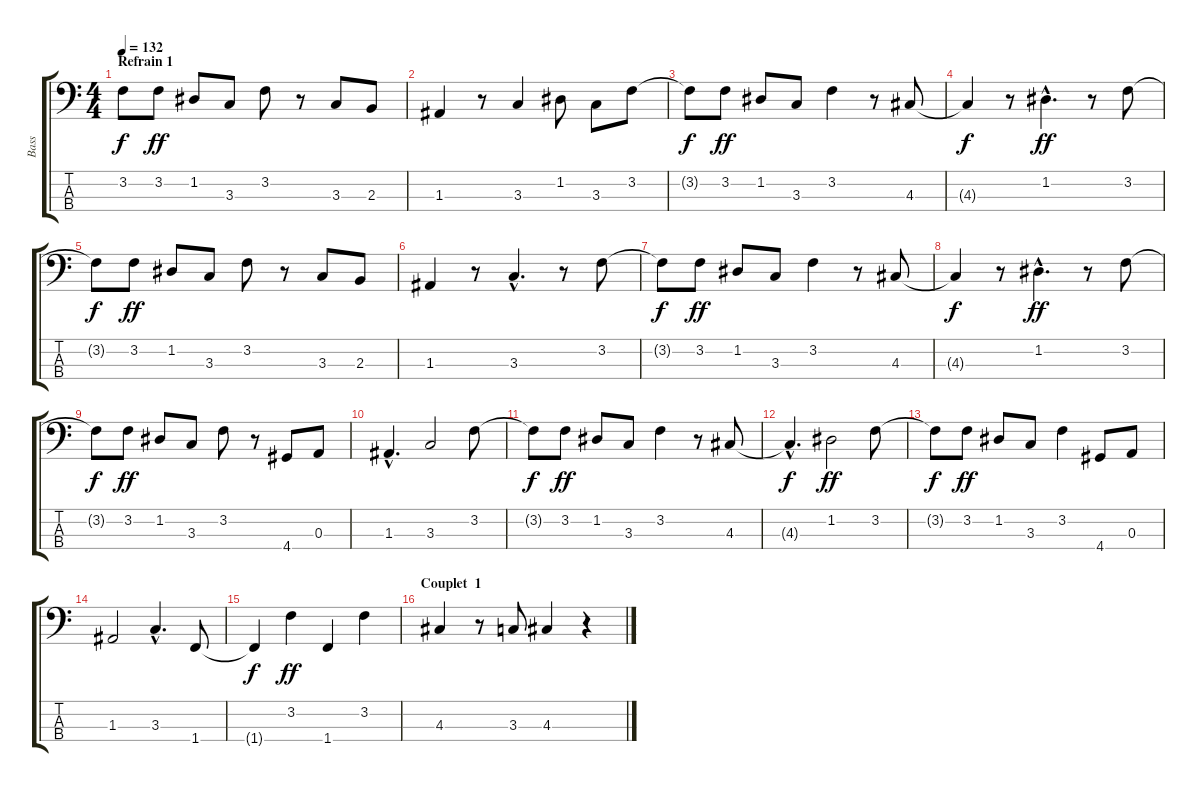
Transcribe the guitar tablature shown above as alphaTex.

\track ("Bass" "Bass") {instrument electricbassfinger}
\staff {score tabs}
\tuning (G2 D2 A1 E1) {hide}
\ts (4 4)
\section ("" "Refrain 1")
\tempo 132
\clef f4
\ks c
3.2{t}.8{dy f} 3.2.8{dy ff} 1.2.8 3.3.8 3.2.8 r.8 3.3.8 2.3.8 |
1.3.4 r.8 3.3.4 1.2.8 3.3.8 3.2.8 |
3.2{t}.8{dy f} 3.2.8{dy ff} 1.2.8 3.3.8 3.2.4 r.8 4.3.8 |
4.3{t}.4{dy f} r.8 1.2{hac}.4{d dy ff} r.8 3.2.8 |
3.2{t}.8{dy f} 3.2.8{dy ff} 1.2.8 3.3.8 3.2.8 r.8 3.3.8 2.3.8 |
1.3.4 r.8 3.3{hac}.4{d} r.8 3.2.8 |
3.2{t}.8{dy f} 3.2.8{dy ff} 1.2.8 3.3.8 3.2.4 r.8 4.3.8 |
4.3{t}.4{dy f} r.8 1.2{hac}.4{d dy ff} r.8 3.2.8 |
3.2{t}.8{dy f} 3.2.8{dy ff} 1.2.8 3.3.8 3.2.8 r.8 4.4.8 0.3.8 |
1.3{hac}.4{d} 3.3.2 3.2.8 |
3.2{t}.8{dy f} 3.2.8{dy ff} 1.2.8 3.3.8 3.2.4 r.8 4.3.8 |
4.3{hac t}.4{d dy f} 1.2.2{dy ff} 3.2.8 |
3.2{t}.8{dy f} 3.2.8{dy ff} 1.2.8 3.3.8 3.2.4 4.4.8 0.3.8 |
1.3.2 3.3{hac}.4{d} 1.4.8 |
1.4{t}.4{dy f} 3.2.4{dy ff} 1.4.4 3.2.4 |
\section ("" "Couplet  1")
4.3.4 r.8 3.3.8 4.3.4 r.4
